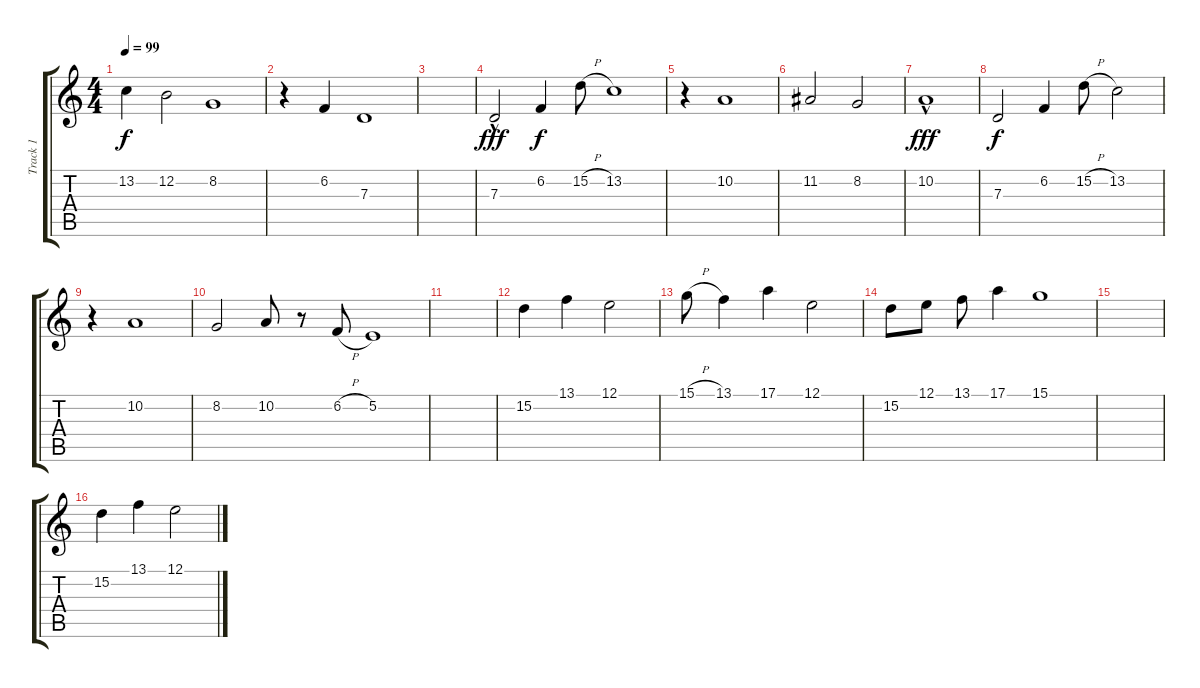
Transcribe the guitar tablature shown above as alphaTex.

\track ("Track 1" "Track 1") {instrument acousticgrandpiano}
\staff {score tabs}
\tuning (E4 B3 G3 D3 A2 E2) {hide}
\ts (4 4)
\tempo 99
\clef g2
\ks c
13.2.4{dy f} 12.2.2 8.2.1 |
r.4 6.2.4 7.3.1 |
|
7.3{hac}.2{dy fff} 6.2.4{dy f} 15.2{h}.8 13.2.1 |
r.4 10.2.1 |
11.2.2 8.2.2 |
10.2{hac}.1{dy fff} |
7.3.2{dy f} 6.2.4 15.2{h}.8 13.2.2 |
r.4 10.2.1 |
8.2.2 10.2.8 r.8 6.2{h}.8 5.2.1 |
|
15.2.4 13.1.4 12.1.2 |
15.1{h}.8 13.1.4 17.1.4 12.1.2 |
15.2.8 12.1.8 13.1.8 17.1.4 15.1.1 |
|
15.2.4 13.1.4 12.1.2
